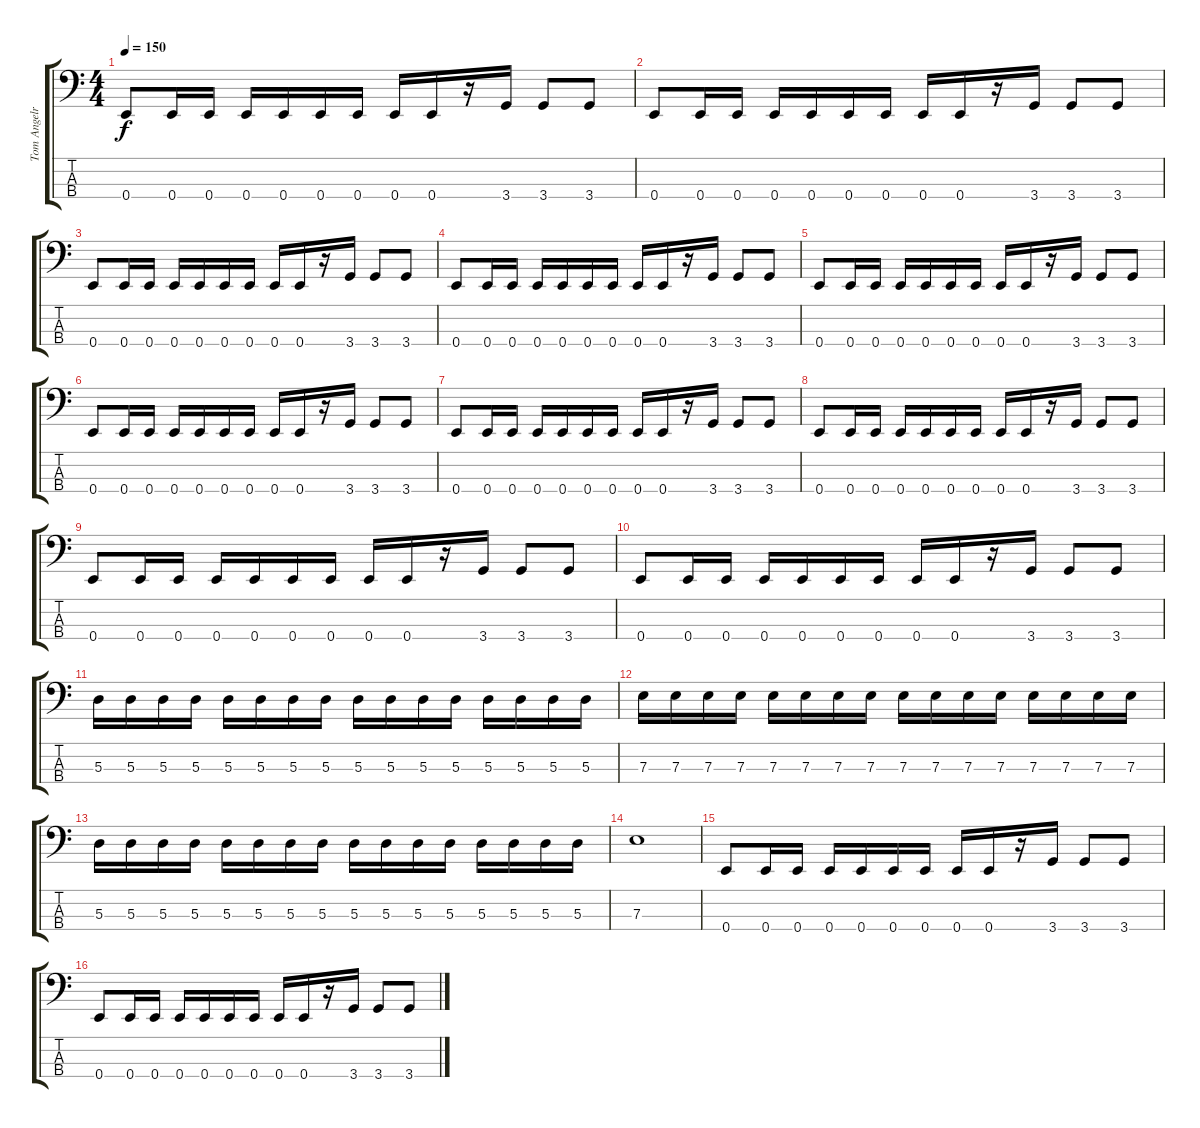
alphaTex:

\track ("Tom Angelripper (Bass and Vocals)" "Tom Angelr") {instrument electricbasspick}
\staff {score tabs}
\tuning (G2 D2 A1 E1) {hide}
\ts (4 4)
\tempo 150
\clef f4
\ks c
0.4.8{dy f} 0.4.16 0.4.16 0.4.16 0.4.16 0.4.16 0.4.16 0.4.16 0.4.16 r.16 3.4.16 3.4.8 3.4.8 |
0.4.8 0.4.16 0.4.16 0.4.16 0.4.16 0.4.16 0.4.16 0.4.16 0.4.16 r.16 3.4.16 3.4.8 3.4.8 |
0.4.8 0.4.16 0.4.16 0.4.16 0.4.16 0.4.16 0.4.16 0.4.16 0.4.16 r.16 3.4.16 3.4.8 3.4.8 |
0.4.8 0.4.16 0.4.16 0.4.16 0.4.16 0.4.16 0.4.16 0.4.16 0.4.16 r.16 3.4.16 3.4.8 3.4.8 |
0.4.8 0.4.16 0.4.16 0.4.16 0.4.16 0.4.16 0.4.16 0.4.16 0.4.16 r.16 3.4.16 3.4.8 3.4.8 |
0.4.8 0.4.16 0.4.16 0.4.16 0.4.16 0.4.16 0.4.16 0.4.16 0.4.16 r.16 3.4.16 3.4.8 3.4.8 |
0.4.8 0.4.16 0.4.16 0.4.16 0.4.16 0.4.16 0.4.16 0.4.16 0.4.16 r.16 3.4.16 3.4.8 3.4.8 |
0.4.8 0.4.16 0.4.16 0.4.16 0.4.16 0.4.16 0.4.16 0.4.16 0.4.16 r.16 3.4.16 3.4.8 3.4.8 |
0.4.8 0.4.16 0.4.16 0.4.16 0.4.16 0.4.16 0.4.16 0.4.16 0.4.16 r.16 3.4.16 3.4.8 3.4.8 |
0.4.8 0.4.16 0.4.16 0.4.16 0.4.16 0.4.16 0.4.16 0.4.16 0.4.16 r.16 3.4.16 3.4.8 3.4.8 |
5.3.16 5.3.16 5.3.16 5.3.16 5.3.16 5.3.16 5.3.16 5.3.16 5.3.16 5.3.16 5.3.16 5.3.16 5.3.16 5.3.16 5.3.16 5.3.16 |
7.3.16 7.3.16 7.3.16 7.3.16 7.3.16 7.3.16 7.3.16 7.3.16 7.3.16 7.3.16 7.3.16 7.3.16 7.3.16 7.3.16 7.3.16 7.3.16 |
5.3.16 5.3.16 5.3.16 5.3.16 5.3.16 5.3.16 5.3.16 5.3.16 5.3.16 5.3.16 5.3.16 5.3.16 5.3.16 5.3.16 5.3.16 5.3.16 |
7.3.1 |
0.4.8 0.4.16 0.4.16 0.4.16 0.4.16 0.4.16 0.4.16 0.4.16 0.4.16 r.16 3.4.16 3.4.8 3.4.8 |
0.4.8 0.4.16 0.4.16 0.4.16 0.4.16 0.4.16 0.4.16 0.4.16 0.4.16 r.16 3.4.16 3.4.8 3.4.8
